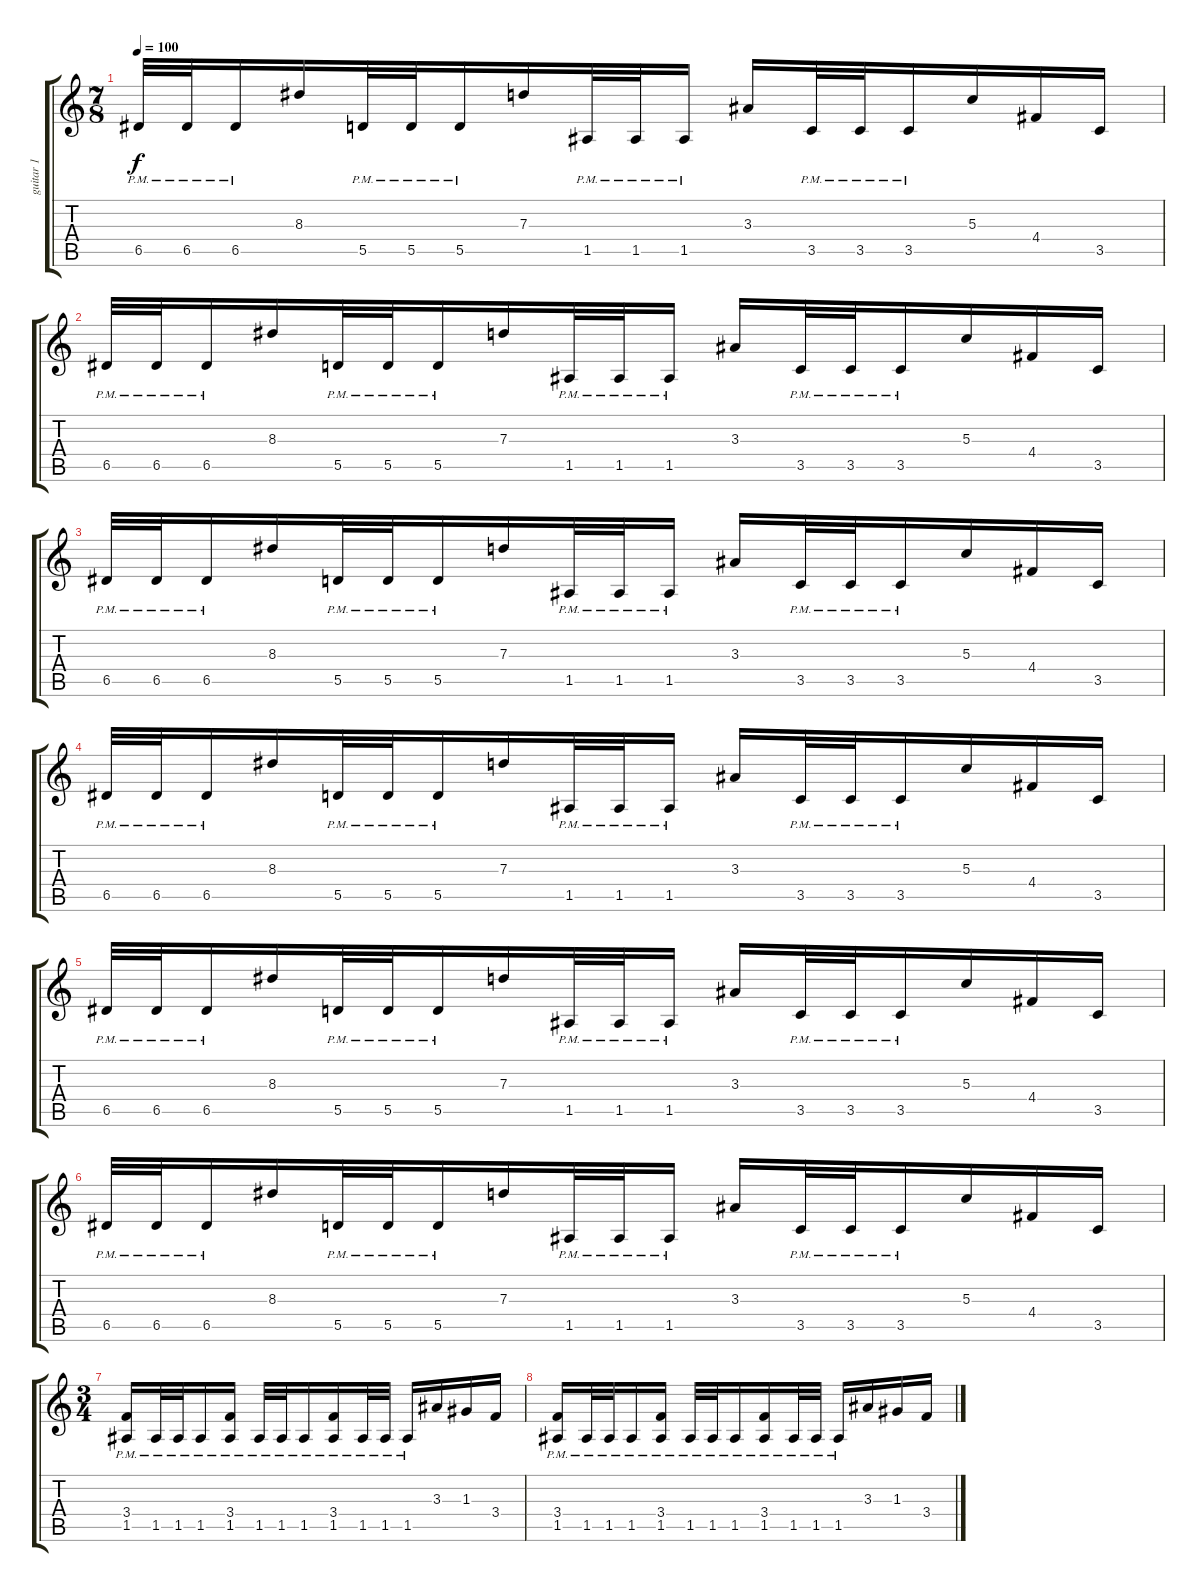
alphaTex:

\track ("guitar 1" "guitar 1") {instrument distortionguitar}
\staff {score tabs}
\tuning (E4 B3 G3 D3 A2 E2) {hide}
\ts (7 8)
\tempo 100
\clef g2
\ks c
6.5{pm}.32{dy f} 6.5{pm}.32 6.5{pm}.16 8.3.16 5.5{pm}.32 5.5{pm}.32 5.5{pm}.16 7.3.16 1.5{pm}.32 1.5{pm}.32 1.5{pm}.16 3.3.16 3.5{pm}.32 3.5{pm}.32 3.5{pm}.16 5.3.16 4.4.16 3.5.16 |
6.5{pm}.32 6.5{pm}.32 6.5{pm}.16 8.3.16 5.5{pm}.32 5.5{pm}.32 5.5{pm}.16 7.3.16 1.5{pm}.32 1.5{pm}.32 1.5{pm}.16 3.3.16 3.5{pm}.32 3.5{pm}.32 3.5{pm}.16 5.3.16 4.4.16 3.5.16 |
6.5{pm}.32 6.5{pm}.32 6.5{pm}.16 8.3.16 5.5{pm}.32 5.5{pm}.32 5.5{pm}.16 7.3.16 1.5{pm}.32 1.5{pm}.32 1.5{pm}.16 3.3.16 3.5{pm}.32 3.5{pm}.32 3.5{pm}.16 5.3.16 4.4.16 3.5.16 |
6.5{pm}.32 6.5{pm}.32 6.5{pm}.16 8.3.16 5.5{pm}.32 5.5{pm}.32 5.5{pm}.16 7.3.16 1.5{pm}.32 1.5{pm}.32 1.5{pm}.16 3.3.16 3.5{pm}.32 3.5{pm}.32 3.5{pm}.16 5.3.16 4.4.16 3.5.16 |
6.5{pm}.32 6.5{pm}.32 6.5{pm}.16 8.3.16 5.5{pm}.32 5.5{pm}.32 5.5{pm}.16 7.3.16 1.5{pm}.32 1.5{pm}.32 1.5{pm}.16 3.3.16 3.5{pm}.32 3.5{pm}.32 3.5{pm}.16 5.3.16 4.4.16 3.5.16 |
6.5{pm}.32 6.5{pm}.32 6.5{pm}.16 8.3.16 5.5{pm}.32 5.5{pm}.32 5.5{pm}.16 7.3.16 1.5{pm}.32 1.5{pm}.32 1.5{pm}.16 3.3.16 3.5{pm}.32 3.5{pm}.32 3.5{pm}.16 5.3.16 4.4.16 3.5.16 |
\ts (3 4)
(3.4{pm} 1.5{pm}).16 1.5{pm}.32 1.5{pm}.32 1.5{pm}.16 (3.4{pm} 1.5{pm}).16 1.5{pm}.32 1.5{pm}.32 1.5{pm}.16 (3.4{pm} 1.5{pm}).16 1.5{pm}.32 1.5{pm}.32 1.5{pm}.16 3.3.16 1.3.16 3.4.16 |
(3.4{pm} 1.5{pm}).16 1.5{pm}.32 1.5{pm}.32 1.5{pm}.16 (3.4{pm} 1.5{pm}).16 1.5{pm}.32 1.5{pm}.32 1.5{pm}.16 (3.4{pm} 1.5{pm}).16 1.5{pm}.32 1.5{pm}.32 1.5{pm}.16 3.3.16 1.3.16 3.4.16
